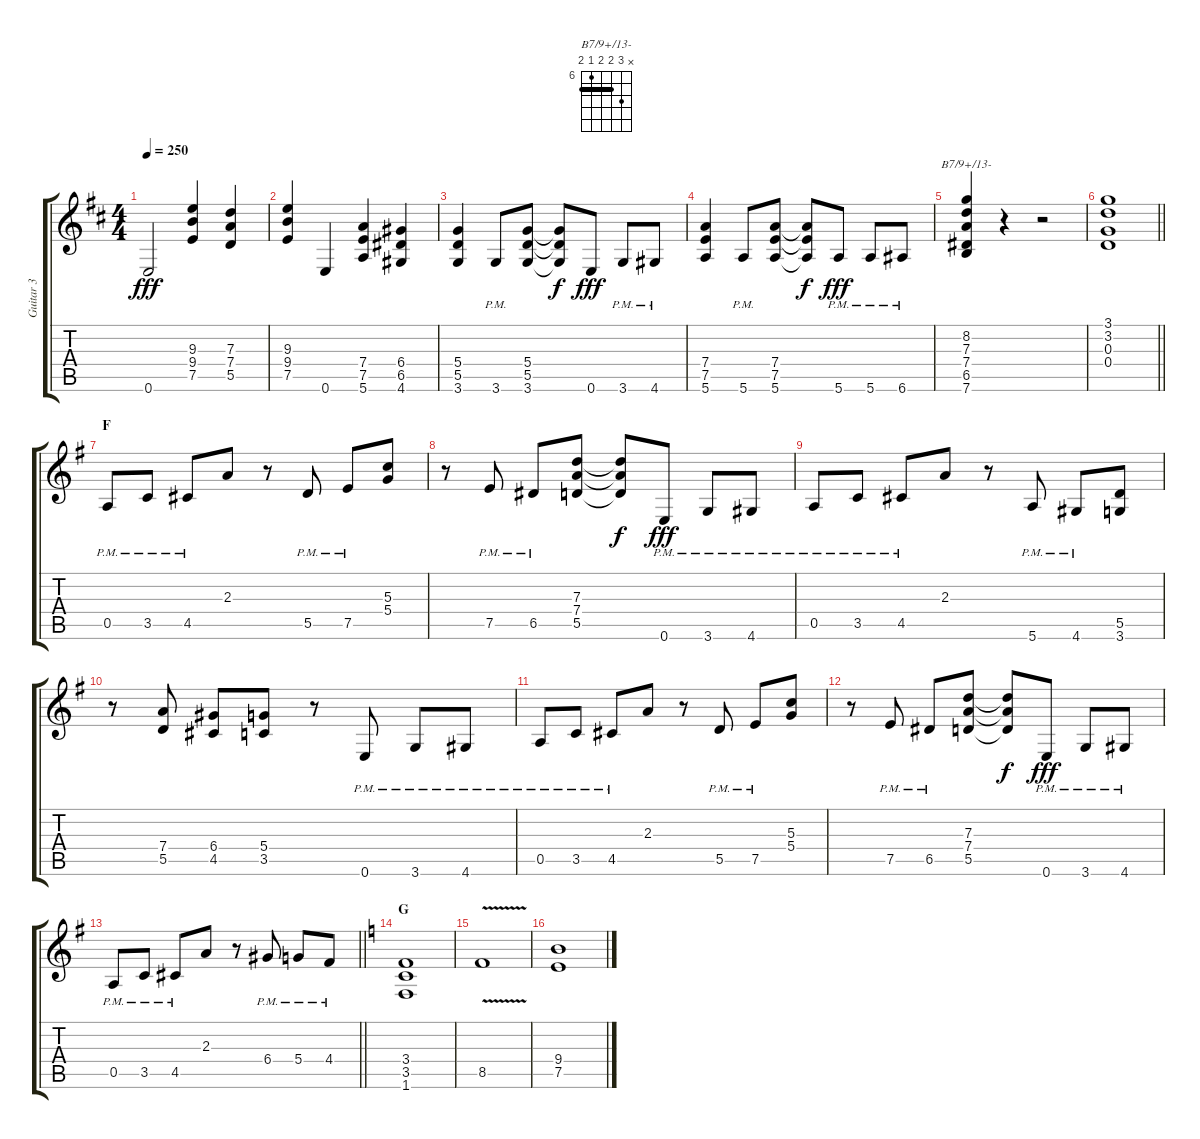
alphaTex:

\track ("Guitar 3" "Guitar 3") {instrument distortionguitar}
\staff {score tabs}
\tuning (E4 B3 G3 D3 A2 E2) {hide}
\chord ("B7/9+/13-" x 8 7 7 6 7) {firstfret 6 barre 7}
\ts (4 4)
\tempo 250
\clef g2
\ks d
0.6.2{dy fff} (9.3 9.4 7.5).4 (7.3 7.4 5.5).4 |
(9.3 9.4 7.5).4 0.6.4 (7.4 7.5 5.6).4 (6.4 6.5 4.6).4 |
(5.4 5.5 3.6).4 3.6{pm}.8 (5.4 5.5 3.6).8 (5.4{t} 5.5{t} 3.6{t}).8{dy f} 0.6.8{dy fff} 3.6{pm}.8 4.6{pm}.8 |
(7.4 7.5 5.6).4 5.6{pm}.8 (7.4 7.5 5.6).8 (7.4{t} 7.5{t} 5.6{t}).8{dy f} 5.6{pm}.8{dy fff} 5.6{pm}.8 6.6{pm}.8 |
(8.2 7.3 7.4 6.5 7.6).4{ch "B7/9+/13-"} r.4 r.2 |
\barLineRight lightlight
(3.1 3.2 0.3 0.4).1 |
\section ("" "F")
\ks g
0.5{pm}.8 3.5{pm}.8 4.5{pm}.8 2.3.8 r.8 5.5{pm}.8 7.5{pm}.8 (5.3 5.4).8 |
r.8 7.5{pm}.8 6.5{pm}.8 (7.3 7.4 5.5).8 (7.3{t} 7.4{t} 5.5{t}).8{dy f} 0.6{pm}.8{dy fff} 3.6{pm}.8 4.6{pm}.8 |
0.5{pm}.8 3.5{pm}.8 4.5{pm}.8 2.3.8 r.8 5.6{pm}.8 4.6{pm}.8 (5.5 3.6).8 |
r.8 (7.4 5.5).8 (6.4 4.5).8 (5.4 3.5).8 r.8 0.6{pm}.8 3.6{pm}.8 4.6{pm}.8 |
0.5{pm}.8 3.5{pm}.8 4.5{pm}.8 2.3.8 r.8 5.5{pm}.8 7.5{pm}.8 (5.3 5.4).8 |
r.8 7.5{pm}.8 6.5{pm}.8 (7.3 7.4 5.5).8 (7.3{t} 7.4{t} 5.5{t}).8{dy f} 0.6{pm}.8{dy fff} 3.6{pm}.8 4.6{pm}.8 |
\barLineRight lightlight
0.5{pm}.8 3.5{pm}.8 4.5{pm}.8 2.3.8 r.8 6.4{pm}.8 5.4{pm}.8 4.4{pm}.8 |
\section ("" "G")
\ks c
(3.4 3.5 1.6).1 |
8.5{v}.1 |
(9.4 7.5).1
